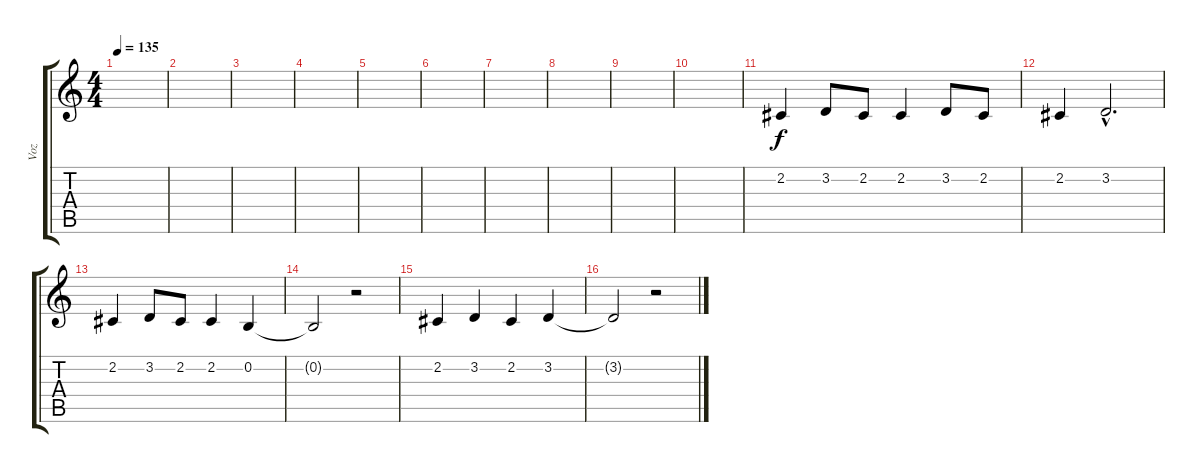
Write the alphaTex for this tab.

\track ("Voz" "Voz") {instrument acousticgrandpiano}
\staff {score tabs}
\tuning (E4 B3 G3 D3 A2 E2) {hide}
\ts (4 4)
\tempo 135
\clef g2
\ks c
|
|
|
|
|
|
|
|
|
|
2.2.4 3.2.8 2.2.8 2.2.4 3.2.8 2.2.8 |
2.2.4 3.2{hac}.2{d} |
2.2.4 3.2.8 2.2.8 2.2.4 0.2.4 |
0.2{t}.2 r.2 |
2.2.4 3.2.4 2.2.4 3.2.4 |
3.2{t}.2 r.2
